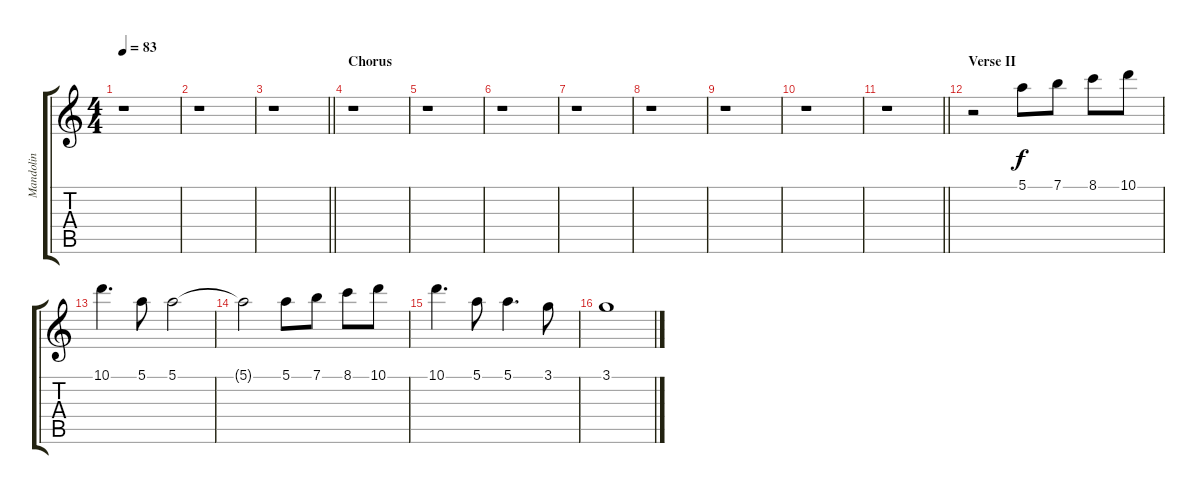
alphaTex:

\track ("Mandolin" "Mandolin") {instrument acousticguitarsteel}
\staff {score tabs}
\tuning (E4 B3 G3 D3 A2 E2) {hide}
\ts (4 4)
\tempo 83
\clef g2
\ks c
r.1{dy f} |
r.1 |
\barLineRight lightlight
r.1 |
\section ("" "Chorus")
r.1 |
r.1 |
r.1 |
r.1 |
r.1 |
r.1 |
r.1 |
\barLineRight lightlight
r.1 |
\section ("" "Verse II")
r.2 5.1.8 7.1.8 8.1.8 10.1.8 |
10.1.4{d} 5.1.8 5.1.2 |
5.1{t}.2 5.1.8 7.1.8 8.1.8 10.1.8 |
10.1.4{d} 5.1.8 5.1.4{d} 3.1.8 |
3.1.1
